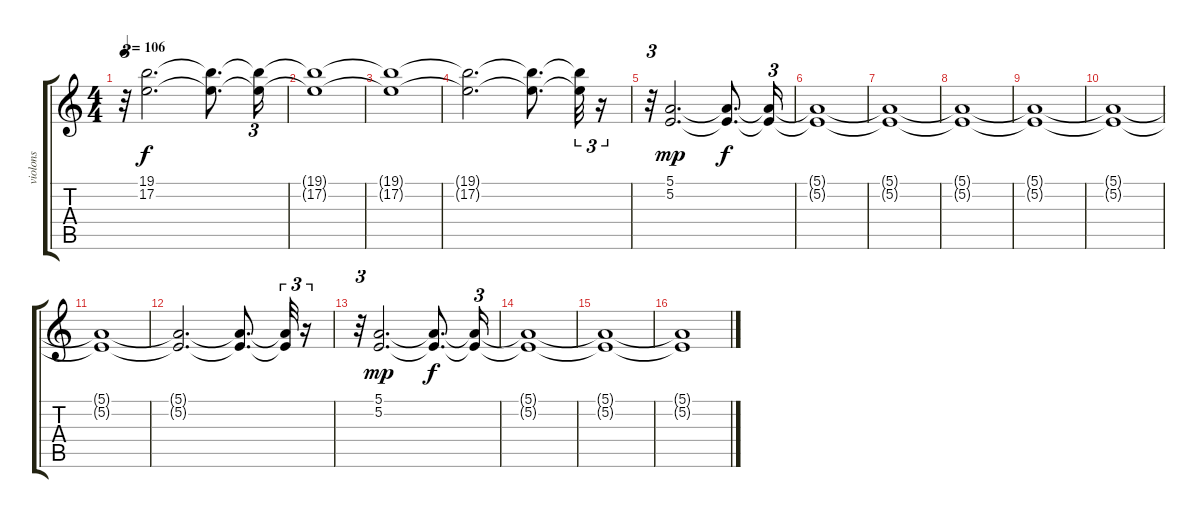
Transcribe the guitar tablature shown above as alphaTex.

\track ("violons" "violons") {instrument stringensemble1}
\staff {score tabs}
\tuning (E4 B3 G3 D3 A2 E2) {hide}
\ts (4 4)
\tempo 106
\clef g2
\ks c
r.32{tu (3 2) dy f} (19.1 17.2).2{d} (19.1{t} 17.2{t}).8{d} (19.1{t} 17.2{t}).16{tu (3 2)} |
(19.1{t} 17.2{t}).1 |
(19.1{t} 17.2{t}).1 |
(19.1{t} 17.2{t}).2{d} (19.1{t} 17.2{t}).8{d} (19.1{t} 17.2{t}).32{tu (3 2)} r.16{tu (3 2)} |
r.32{tu (3 2)} (5.1 5.2).2{d dy mp} (5.1{t} 5.2{t}).8{d dy f} (5.1{t} 5.2{t}).16{tu (3 2)} |
(5.1{t} 5.2{t}).1 |
(5.1{t} 5.2{t}).1 |
(5.1{t} 5.2{t}).1 |
(5.1{t} 5.2{t}).1 |
(5.1{t} 5.2{t}).1 |
(5.1{t} 5.2{t}).1 |
(5.1{t} 5.2{t}).2{d} (5.1{t} 5.2{t}).8{d} (5.1{t} 5.2{t}).32{tu (3 2)} r.16{tu (3 2)} |
r.32{tu (3 2)} (5.1 5.2).2{d dy mp} (5.1{t} 5.2{t}).8{d dy f} (5.1{t} 5.2{t}).16{tu (3 2)} |
(5.1{t} 5.2{t}).1 |
(5.1{t} 5.2{t}).1 |
(5.1{t} 5.2{t}).1
